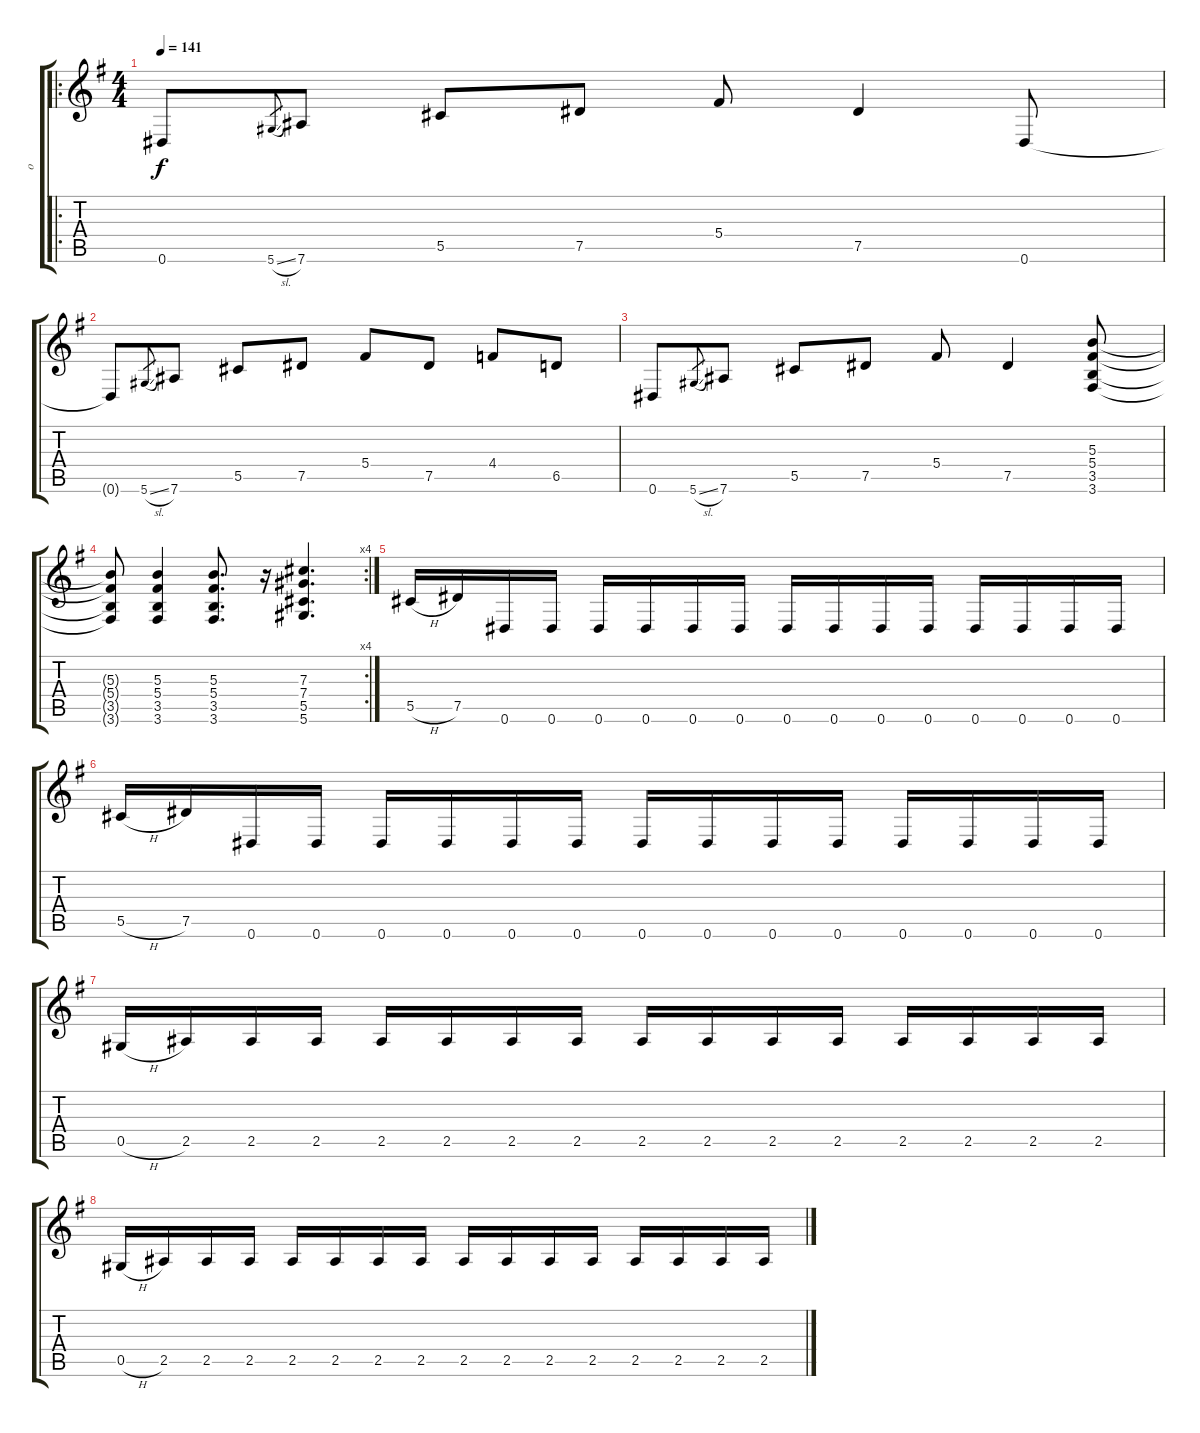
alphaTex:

\track ("o" "o") {instrument overdrivenguitar}
\staff {score tabs}
\tuning (Eb4 Bb3 Gb3 Db3 Ab2 Eb2) {hide}
\ro
\ts (4 4)
\tempo 141
\clef g2
\ks g
0.6.8{dy f instrument overdrivenguitar} 5.6{sl}.8{gr} 7.6.8 5.5.8 7.5.8 5.4.8 7.5.4 0.6.8 |
0.6{t}.8 5.6{sl}.8{gr} 7.6.8 5.5.8 7.5.8 5.4.8 7.5.8 4.4.8 6.5.8 |
0.6.8 5.6{sl}.8{gr} 7.6.8 5.5.8 7.5.8 5.4.8 7.5.4 (5.3 5.4 3.5 3.6).8 |
\rc 4
(5.3{t} 5.4{t} 3.5{t} 3.6{t}).8 (5.3 5.4 3.5 3.6).4 (5.3 5.4 3.5 3.6).8{d} r.16 (7.3 7.4 5.5 5.6).4{d} |
5.5{h}.16 7.5.16 0.6.16 0.6.16 0.6.16 0.6.16 0.6.16 0.6.16 0.6.16 0.6.16 0.6.16 0.6.16 0.6.16 0.6.16 0.6.16 0.6.16 |
5.5{h}.16 7.5.16 0.6.16 0.6.16 0.6.16 0.6.16 0.6.16 0.6.16 0.6.16 0.6.16 0.6.16 0.6.16 0.6.16 0.6.16 0.6.16 0.6.16 |
0.5{h}.16 2.5.16 2.5.16 2.5.16 2.5.16 2.5.16 2.5.16 2.5.16 2.5.16 2.5.16 2.5.16 2.5.16 2.5.16 2.5.16 2.5.16 2.5.16 |
0.5{h}.16 2.5.16 2.5.16 2.5.16 2.5.16 2.5.16 2.5.16 2.5.16 2.5.16 2.5.16 2.5.16 2.5.16 2.5.16 2.5.16 2.5.16 2.5.16
